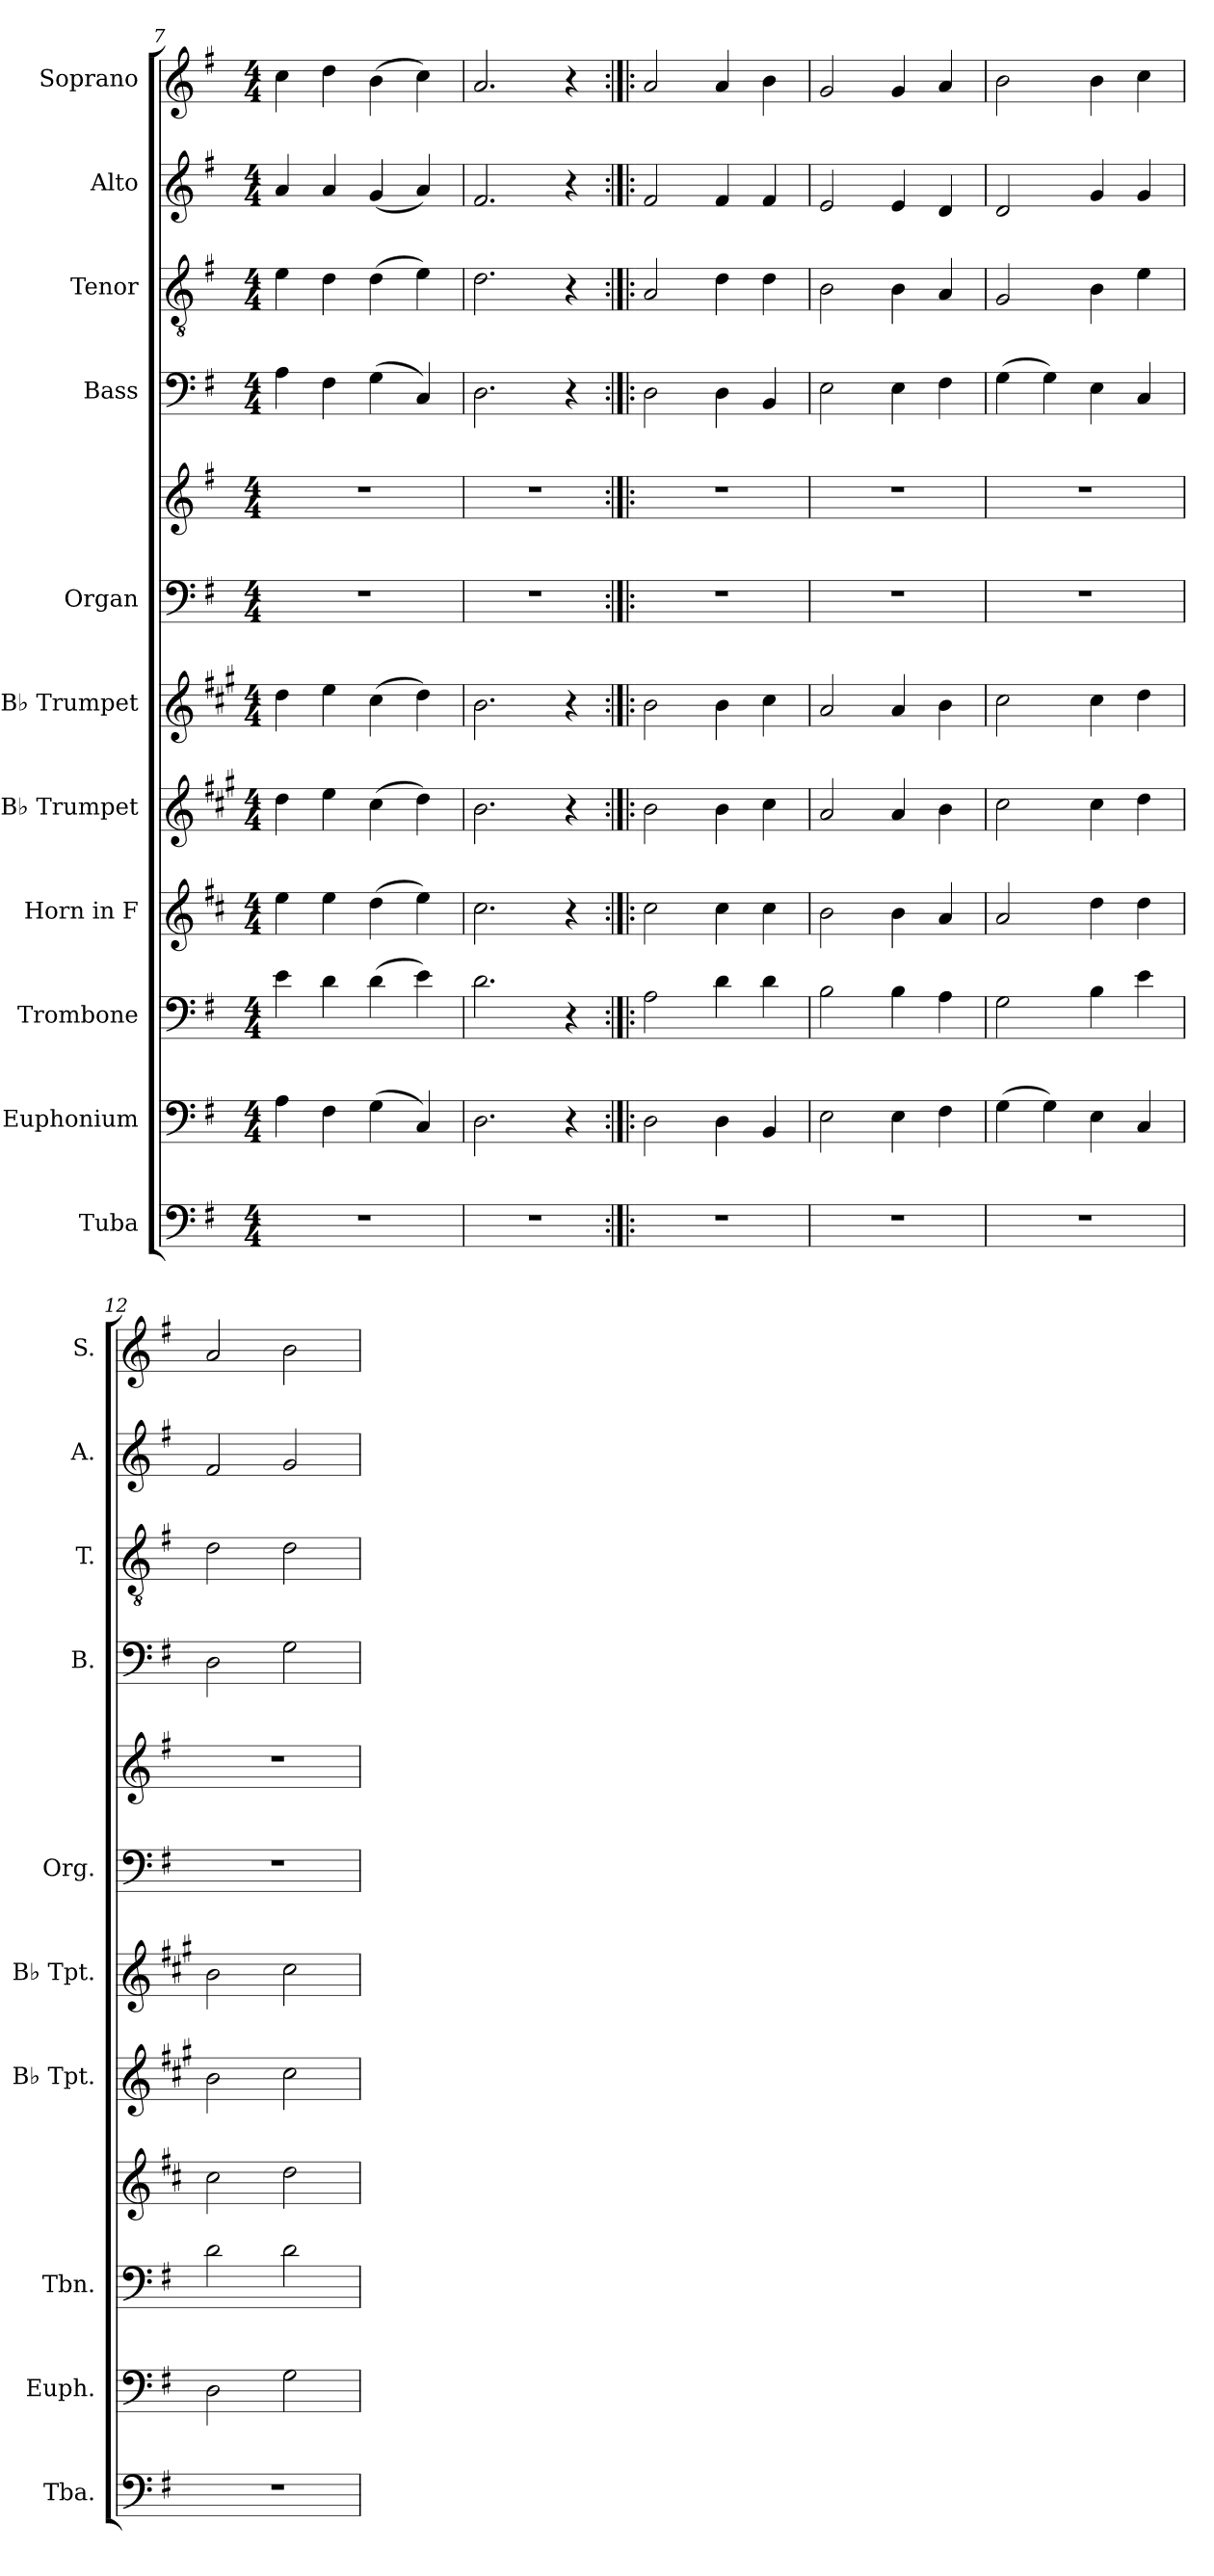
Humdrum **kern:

**kern	**kern	**kern	**kern	**kern	**kern	**kern	**kern	**kern	**kern	**kern	**kern
*part11	*part10	*part9	*part8	*part7	*part6	*part5	*part5	*part4	*part3	*part2	*part1
*staff12	*staff11	*staff10	*staff9	*staff8	*staff7	*staff6	*staff5	*staff4	*staff3	*staff2	*staff1
*I"Tuba	*I"Euphonium	*I"Trombone	*I"Horn in F	*I"B♭ Trumpet	*I"B♭ Trumpet	*I"Organ	*	*I"Bass	*I"Tenor	*I"Alto	*I"Soprano
*I'Tba.	*I'Euph.	*I'Tbn.	*	*I'B♭ Tpt.	*I'B♭ Tpt.	*I'Org.	*	*I'B.	*I'T.	*I'A.	*I'S.
*clefF4	*clefF4	*clefF4	*clefG2	*clefG2	*clefG2	*clefF4	*clefG2	*clefF4	*clefGv2	*clefG2	*clefG2
*	*	*	*ITrd4c7	*ITrd1c2	*ITrd1c2	*	*	*	*	*	*
*k[f#]	*k[f#]	*k[f#]	*k[f#]	*k[f#]	*k[f#]	*k[f#]	*k[f#]	*k[f#]	*k[f#]	*k[f#]	*k[f#]
*M4/4	*M4/4	*M4/4	*M4/4	*M4/4	*M4/4	*M4/4	*M4/4	*M4/4	*M4/4	*M4/4	*M4/4
=7	=7	=7	=7	=7	=7	=7	=7	=7	=7	=7	=7
1r	4A\	4e\	4a\	4cc\	4cc\	1r	1r	4A\	4e\	4a/	4cc\
.	4F#\	4d\	4a\	4dd\	4dd\	.	.	4F#\	4d\	4a/	4dd\
.	(>4G\	(>4d\	(>4g\	(>4b\	(>4b\	.	.	(>4G\	(>4d\	(<4g/	(>4b\
.	4C/)	4e\)	4a\)	4cc\)	4cc\)	.	.	4C/)	4e\)	4a/)	4cc\)
=8	=8	=8	=8	=8	=8	=8	=8	=8	=8	=8	=8
1r	2.D\	2.d\	2.f#\	2.a\	2.a\	1r	1r	2.D\	2.d\	2.f#/	2.a/
.	4r	4r	4r	4r	4r	.	.	4r	4r	4r	4r
=9:|!|:	=9:|!|:	=9:|!|:	=9:|!|:	=9:|!|:	=9:|!|:	=9:|!|:	=9:|!|:	=9:|!|:	=9:|!|:	=9:|!|:	=9:|!|:
1r	2D\	2A\	2f#\	2a\	2a\	1r	1r	2D\	2A/	2f#/	2a/
.	4D\	4d\	4f#\	4a\	4a\	.	.	4D\	4d\	4f#/	4a/
.	4BB/	4d\	4f#\	4b\	4b\	.	.	4BB/	4d\	4f#/	4b\
=10	=10	=10	=10	=10	=10	=10	=10	=10	=10	=10	=10
1r	2E\	2B\	2e\	2g/	2g/	1r	1r	2E\	2B\	2e/	2g/
.	4E\	4B\	4e\	4g/	4g/	.	.	4E\	4B\	4e/	4g/
.	4F#\	4A\	4d/	4a\	4a\	.	.	4F#\	4A/	4d/	4a/
=11	=11	=11	=11	=11	=11	=11	=11	=11	=11	=11	=11
1r	(>4G\	2G\	2d/	2b\	2b\	1r	1r	(>4G\	2G/	2d/	2b\
.	4G\)	.	.	.	.	.	.	4G\)	.	.	.
.	4E\	4B\	4g\	4b\	4b\	.	.	4E\	4B\	4g/	4b\
.	4C/	4e\	4g\	4cc\	4cc\	.	.	4C/	4e\	4g/	4cc\
=12	=12	=12	=12	=12	=12	=12	=12	=12	=12	=12	=12
1r	2D\	2d\	2f#\	2a\	2a\	1r	1r	2D\	2d\	2f#/	2a/
.	2G\	2d\	2g\	2b\	2b\	.	.	2G\	2d\	2g/	2b\
=	=	=	=	=	=	=	=	=	=	=	=
*-	*-	*-	*-	*-	*-	*-	*-	*-	*-	*-	*-
